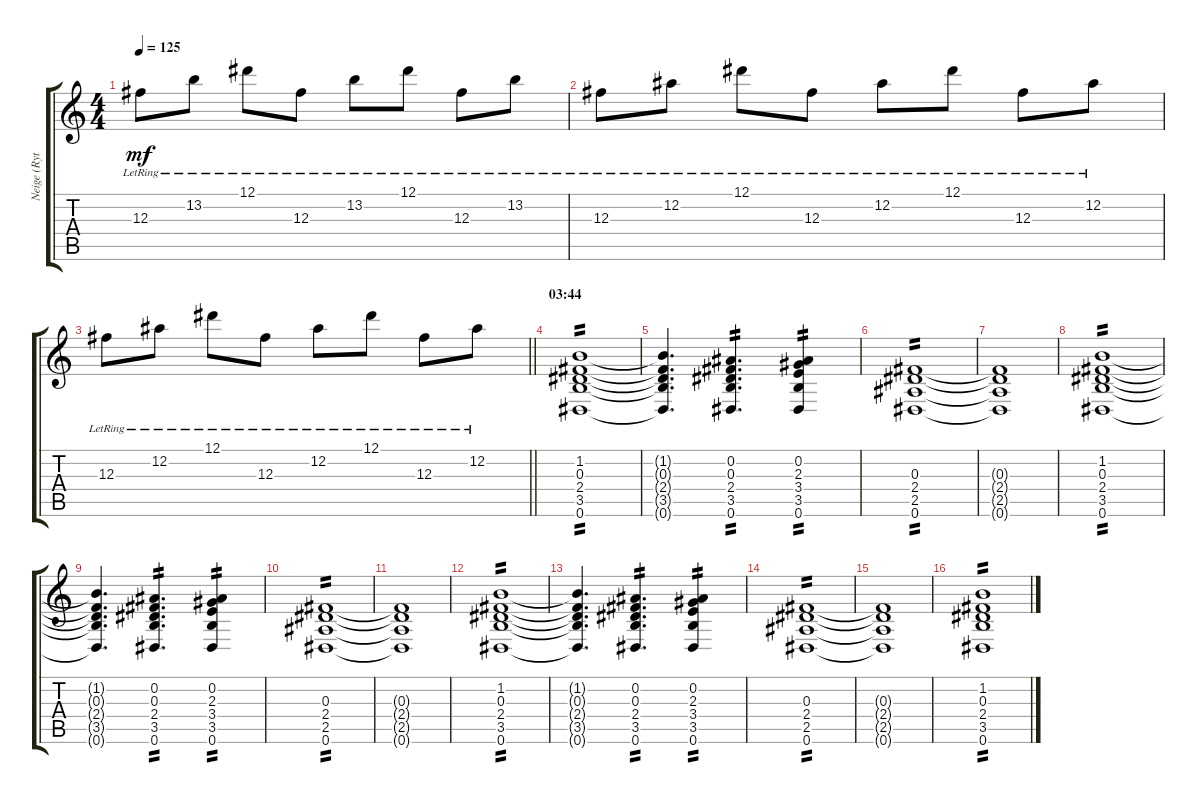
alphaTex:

\track ("Neige (Rythm)" "Neige (Ryt") {instrument electricguitarjazz}
\staff {score tabs}
\tuning (Eb4 Bb3 Gb3 Db3 Ab2 Eb2) {hide}
\ts (4 4)
\tempo 125
\clef g2
\ks c
12.3{lr}.8{dy mf} 13.2{lr}.8 12.1{lr}.8 12.3{lr}.8 13.2{lr}.8 12.1{lr}.8 12.3{lr}.8 13.2{lr}.8 |
12.3{lr}.8 12.2{lr}.8 12.1{lr}.8 12.3{lr}.8 12.2{lr}.8 12.1{lr}.8 12.3{lr}.8 12.2{lr}.8 |
\barLineRight lightlight
12.3{lr}.8 12.2{lr}.8 12.1{lr}.8 12.3{lr}.8 12.2{lr}.8 12.1{lr}.8 12.3{lr}.8 12.2{lr}.8 |
\section ("" "03:44")
(1.2 0.3 2.4 3.5 0.6).1{tp 2 volume 12 instrument distortionguitar} |
(1.2{t} 0.3{t} 2.4{t} 3.5{t} 0.6{t}).4{d} (0.2 0.3 2.4 3.5 0.6).4{d tp 2} (0.2 2.3 3.4 3.5 0.6).4{tp 2} |
(0.3 2.4 2.5 0.6).1{tp 2} |
(0.3{t} 2.4{t} 2.5{t} 0.6{t}).1 |
(1.2 0.3 2.4 3.5 0.6).1{tp 2} |
(1.2{t} 0.3{t} 2.4{t} 3.5{t} 0.6{t}).4{d} (0.2 0.3 2.4 3.5 0.6).4{d tp 2} (0.2 2.3 3.4 3.5 0.6).4{tp 2} |
(0.3 2.4 2.5 0.6).1{tp 2} |
(0.3{t} 2.4{t} 2.5{t} 0.6{t}).1 |
(1.2 0.3 2.4 3.5 0.6).1{tp 2} |
(1.2{t} 0.3{t} 2.4{t} 3.5{t} 0.6{t}).4{d} (0.2 0.3 2.4 3.5 0.6).4{d tp 2} (0.2 2.3 3.4 3.5 0.6).4{tp 2} |
(0.3 2.4 2.5 0.6).1{tp 2} |
(0.3{t} 2.4{t} 2.5{t} 0.6{t}).1 |
(1.2 0.3 2.4 3.5 0.6).1{tp 2}
